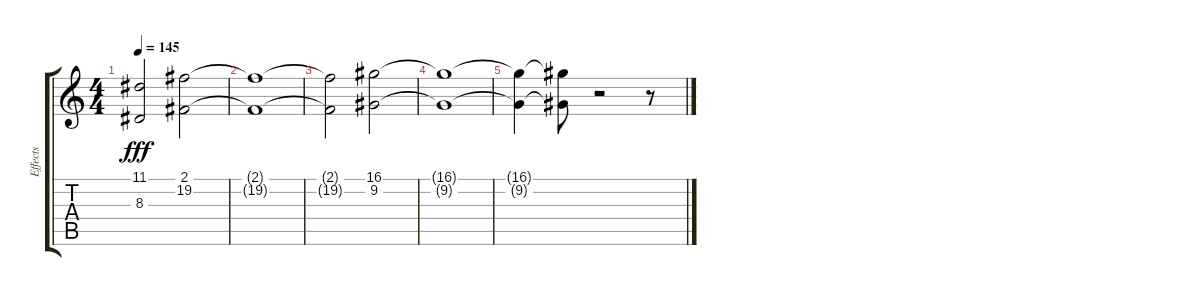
\track ("Effects" "Effects") {instrument stringensemble2}
\staff {score tabs}
\tuning (E4 B3 G3 D3 A2 E2) {hide}
\ts (4 4)
\tempo 145
\clef g2
\ks c
(11.1{t} 8.3{t}).2{dy fff} (2.1 19.2).2 |
(2.1{t} 19.2{t}).1 |
(2.1{t} 19.2{t}).2 (16.1 9.2).2 |
(16.1{t} 9.2{t}).1 |
(16.1{t} 9.2{t}).4 (16.1{t} 9.2{t}).8 r.2 r.8
